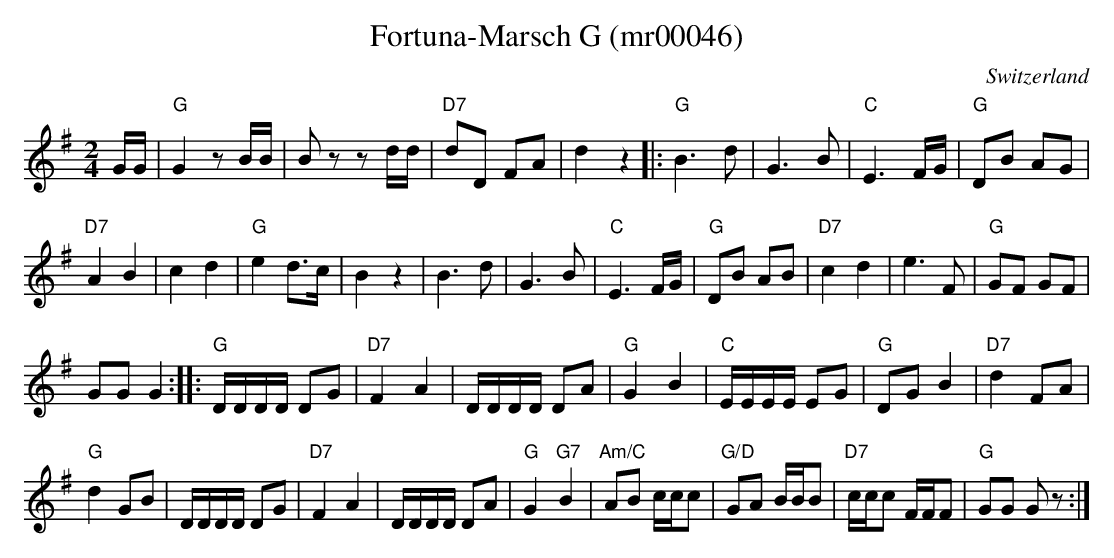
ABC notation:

X:1
T:Fortuna-Marsch G (mr00046)
M:2/4
L:1/8
O:Switzerland
K:G major
G/2G/2 | "G"G2zB/2B/2 | B zzd/2d/2 | "D7"dD FA | d2z2 |: "G"B3d | G3B | "C"E3 F/2G/2 | \
"G"DB AG |
"D7"A2B2 | c2d2 | "G"e2 d>c | B2z2 | B3d | G3B | "C"E3 F/2G/2 | \
"G"DB AB | "D7"c2d2 | e3F | "G"GF GF |
GG G2 :: "G"D/2D/2D/2D/2 DG | "D7"F2A2 | \
D/2D/2D/2D/2 DA | "G"G2B2 | "C"E/2E/2E/2E/2 EG | "G"DG B2 | "D7"d2 FA |
"G"d2 GB | D/2D/2D/2D/2 DG | "D7"F2A2 | \
D/2D/2D/2D/2 DA | "G"G2"G7"B2 | "Am/C"AB c/2c/2c | "G/D"GA B/2B/2B | "D7"c/2c/2c F/2F/2F | "G"GG Gz :|
